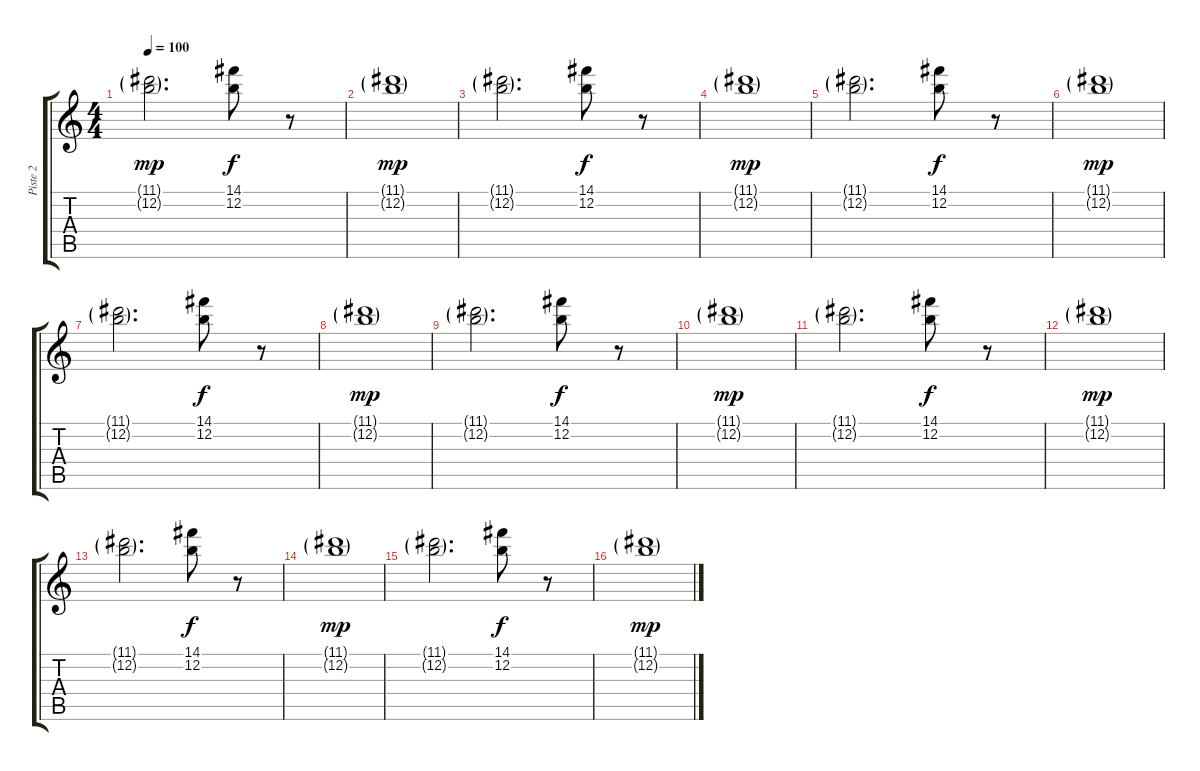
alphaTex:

\track ("Piste 2" "Piste 2") {instrument overdrivenguitar}
\staff {score tabs}
\tuning (E4 B3 G3 D3 A2 E2) {hide}
\ts (4 4)
\tempo 100
\clef g2
\ks c
(11.1{g} 12.2{g}).2{d dy mp} (14.1 12.2).8{dy f} r.8 |
(11.1{g} 12.2{g}).1{dy mp} |
(11.1{g} 12.2{g}).2{d} (14.1 12.2).8{dy f} r.8 |
(11.1{g} 12.2{g}).1{dy mp} |
(11.1{g} 12.2{g}).2{d} (14.1 12.2).8{dy f} r.8 |
(11.1{g} 12.2{g}).1{dy mp} |
(11.1{g} 12.2{g}).2{d} (14.1 12.2).8{dy f} r.8 |
(11.1{g} 12.2{g}).1{dy mp} |
(11.1{g} 12.2{g}).2{d} (14.1 12.2).8{dy f} r.8 |
(11.1{g} 12.2{g}).1{dy mp} |
(11.1{g} 12.2{g}).2{d} (14.1 12.2).8{dy f} r.8 |
(11.1{g} 12.2{g}).1{dy mp} |
(11.1{g} 12.2{g}).2{d} (14.1 12.2).8{dy f} r.8 |
(11.1{g} 12.2{g}).1{dy mp} |
(11.1{g} 12.2{g}).2{d} (14.1 12.2).8{dy f} r.8 |
(11.1{g} 12.2{g}).1{dy mp}
